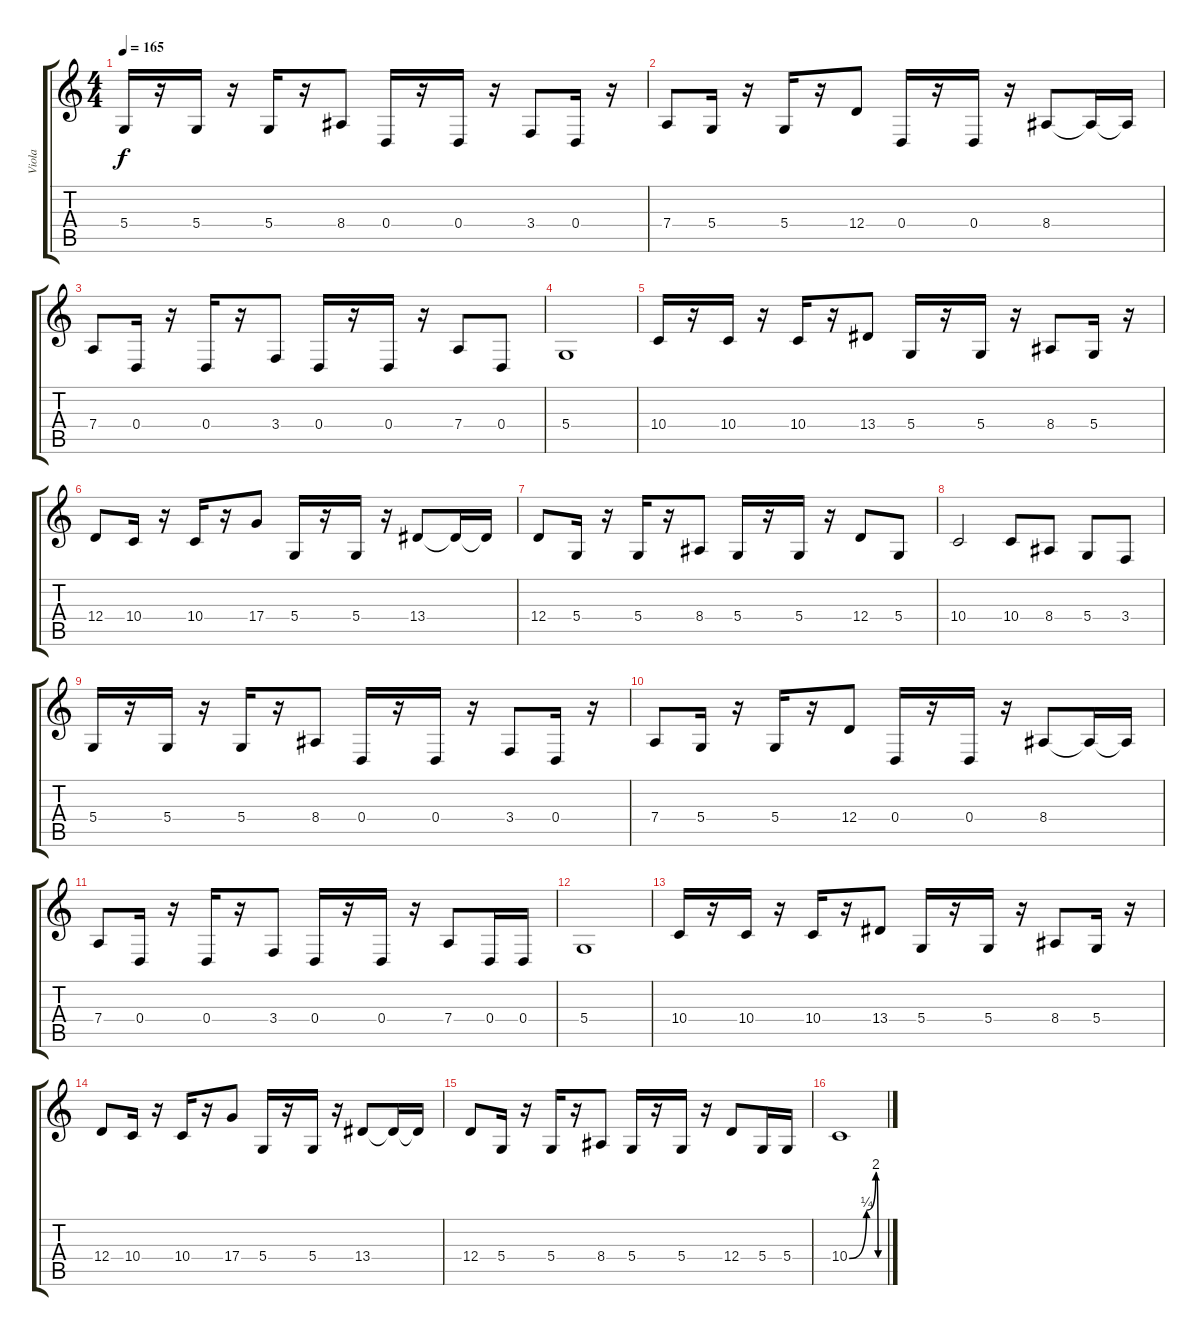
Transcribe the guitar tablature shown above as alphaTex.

\track ("Viola" "Viola") {instrument viola}
\staff {score tabs}
\tuning (E4 B3 G3 D3 A2 E2) {hide}
\ts (4 4)
\tempo 165
\clef g2
\ks c
5.4.16{dy f} r.16 5.4.16 r.16 5.4.16 r.16 8.4.8 0.4.16 r.16 0.4.16 r.16 3.4.8 0.4.16 r.16 |
7.4.8 5.4.16 r.16 5.4.16 r.16 12.4.8 0.4.16 r.16 0.4.16 r.16 8.4.8 8.4{t}.16 8.4{t}.16 |
7.4.8 0.4.16 r.16 0.4.16 r.16 3.4.8 0.4.16 r.16 0.4.16 r.16 7.4.8 0.4.8 |
5.4.1 |
10.4.16 r.16 10.4.16 r.16 10.4.16 r.16 13.4.8 5.4.16 r.16 5.4.16 r.16 8.4.8 5.4.16 r.16 |
12.4.8 10.4.16 r.16 10.4.16 r.16 17.4.8 5.4.16 r.16 5.4.16 r.16 13.4.8 13.4{t}.16 13.4{t}.16 |
12.4.8 5.4.16 r.16 5.4.16 r.16 8.4.8 5.4.16 r.16 5.4.16 r.16 12.4.8 5.4.8 |
10.4.2 10.4.8 8.4.8 5.4.8 3.4.8 |
5.4.16 r.16 5.4.16 r.16 5.4.16 r.16 8.4.8 0.4.16 r.16 0.4.16 r.16 3.4.8 0.4.16 r.16 |
7.4.8 5.4.16 r.16 5.4.16 r.16 12.4.8 0.4.16 r.16 0.4.16 r.16 8.4.8 8.4{t}.16 8.4{t}.16 |
7.4.8 0.4.16 r.16 0.4.16 r.16 3.4.8 0.4.16 r.16 0.4.16 r.16 7.4.8 0.4.16 0.4.16 |
5.4.1 |
10.4.16 r.16 10.4.16 r.16 10.4.16 r.16 13.4.8 5.4.16 r.16 5.4.16 r.16 8.4.8 5.4.16 r.16 |
12.4.8 10.4.16 r.16 10.4.16 r.16 17.4.8 5.4.16 r.16 5.4.16 r.16 13.4.8 13.4{t}.16 13.4{t}.16 |
12.4.8 5.4.16 r.16 5.4.16 r.16 8.4.8 5.4.16 r.16 5.4.16 r.16 12.4.8 5.4.16 5.4.16 |
10.4{be (custom 0 0 30 1 46 8 50 0 60 0)}.1
